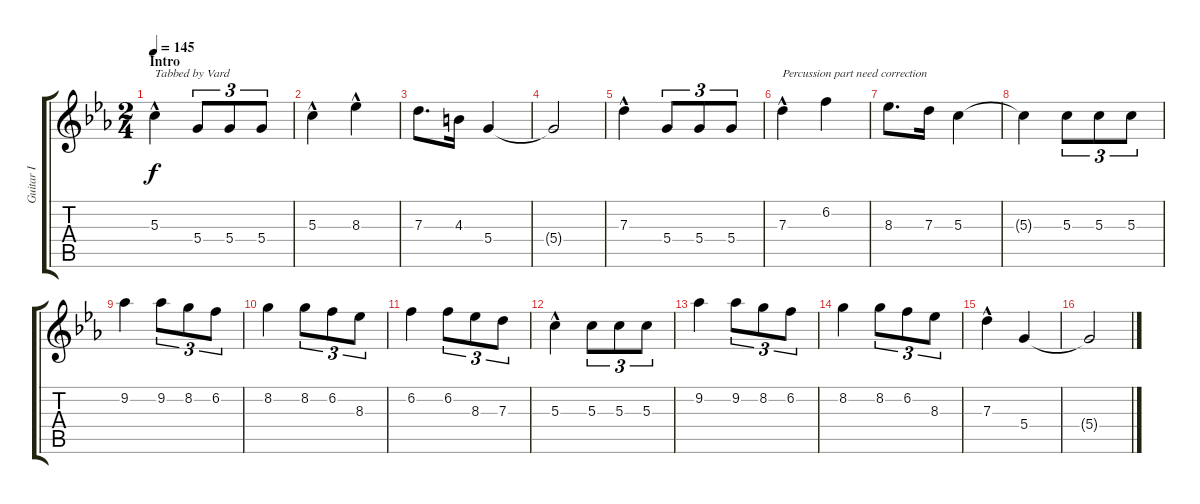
\track ("Guitar I" "Guitar I") {instrument distortionguitar}
\staff {score tabs}
\tuning (E4 B3 G3 D3 A2 E2) {hide}
\ts (2 4)
\section ("" "Intro")
\tempo 145
\clef g2
\ks cminor
5.3{hac}.4{txt "Tabbed by Vard" dy f instrument distortionguitar} 5.4.8{tu (3 2)} 5.4.8{tu (3 2)} 5.4.8{tu (3 2)} |
5.3{hac}.4{txt ""} 8.3{hac}.4 |
7.3.8{d} 4.3.16 5.4.4 |
5.4{t}.2 |
7.3{hac}.4 5.4.8{tu (3 2)} 5.4.8{tu (3 2)} 5.4.8{tu (3 2)} |
7.3{hac}.4{txt "Percussion part need correction"} 6.2.4 |
8.3.8{d} 7.3.16 5.3.4 |
5.3{t}.4 5.3.8{tu (3 2)} 5.3.8{tu (3 2)} 5.3.8{tu (3 2)} |
9.2.4 9.2.8{tu (3 2)} 8.2.8{tu (3 2)} 6.2.8{tu (3 2)} |
8.2.4 8.2.8{tu (3 2)} 6.2.8{tu (3 2)} 8.3.8{tu (3 2)} |
6.2.4 6.2.8{tu (3 2)} 8.3.8{tu (3 2)} 7.3.8{tu (3 2)} |
5.3{hac}.4 5.3.8{tu (3 2)} 5.3.8{tu (3 2)} 5.3.8{tu (3 2)} |
9.2.4 9.2.8{tu (3 2)} 8.2.8{tu (3 2)} 6.2.8{tu (3 2)} |
8.2.4 8.2.8{tu (3 2)} 6.2.8{tu (3 2)} 8.3.8{tu (3 2)} |
7.3{hac}.4 5.4.4 |
5.4{t}.2
